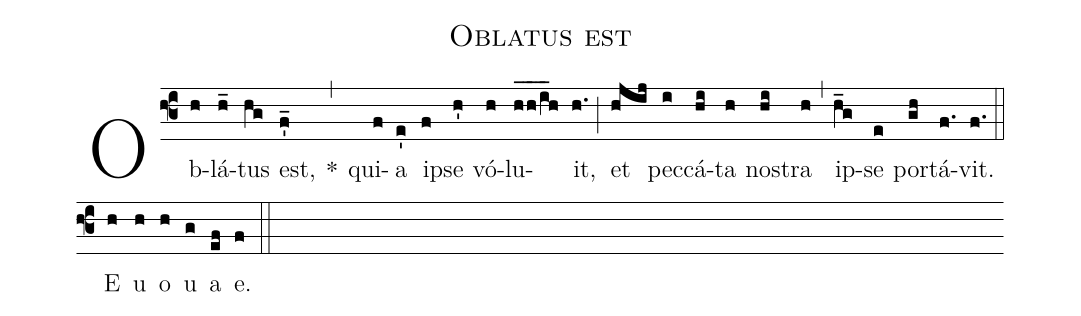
name:Oblatus est;
%%
(f3)
Ob(h)lá(h_)tus(hg) est,(f'_) *(,)
qui(f)a(e') i(f)pse(h') vó(h)lu(hh__/i_h)it,(h.) (;)
et(hjij) pec(i)cá(hi)ta(h) no(hi)stra(h) (,)
ip(h_g)se(e) por(gh)tá(f.)vit.(f.) (::)

<eu>E(h) u(h) o(h) u(g) a(ef) </eu>e.(f) (::)
